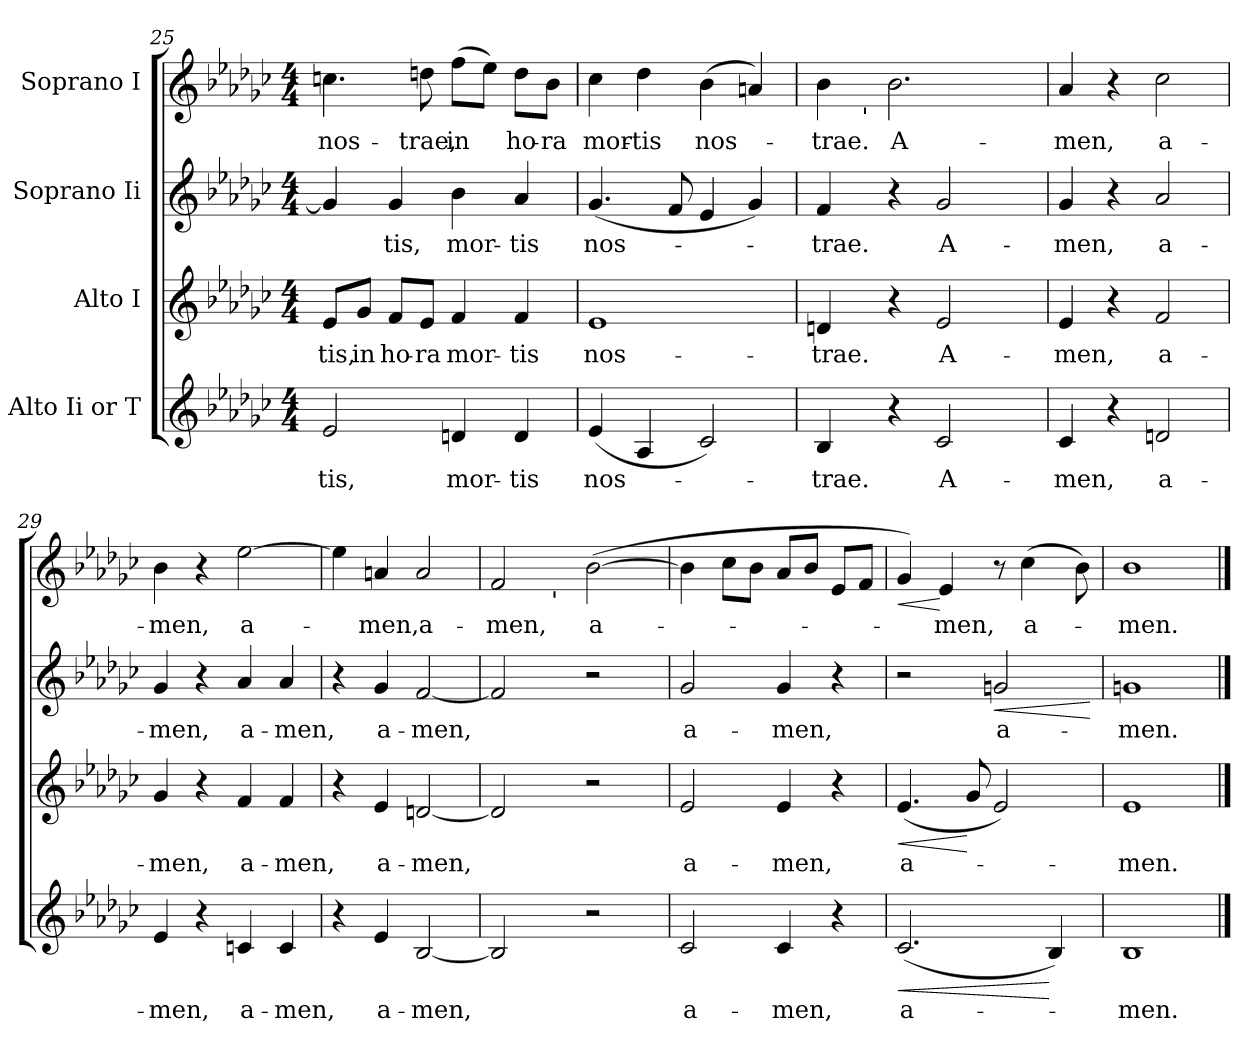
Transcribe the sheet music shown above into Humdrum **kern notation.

**kern	**text	**dynam	**kern	**text	**dynam	**kern	**text	**dynam	**kern	**text	**dynam
*part4	*part4	*part4	*part3	*part3	*part3	*part2	*part2	*part2	*part1	*part1	*part1
*staff4	*staff4	*staff4	*staff3	*staff3	*staff3	*staff2	*staff2	*staff2	*staff1	*staff1	*staff1
*I"Alto Ii or T	*	*	*I"Alto I	*	*	*I"Soprano Ii	*	*	*I"Soprano I	*	*
*clefG2	*	*	*clefG2	*	*	*clefG2	*	*	*clefG2	*	*
*k[b-e-a-d-g-c-]	*	*	*k[b-e-a-d-g-c-]	*	*	*k[b-e-a-d-g-c-]	*	*	*k[b-e-a-d-g-c-]	*	*
*G-:	*	*	*G-:	*	*	*G-:	*	*	*G-:	*	*
*M4/4	*	*	*M4/4	*	*	*M4/4	*	*	*M4/4	*	*
=25	=25	=25	=25	=25	=25	=25	=25	=25	=25	=25	=25
!	!LO:LY:b	!	!	!LO:LY:b	!	!	!	!	!	!LO:LY:b	!
2e-/	-tis,	.	8e-/L	-tis,	.	4g-/]	.	.	4.ccn\	nos-	.
!	!	!	!	!LO:LY:b	!	!	!	!	!	!	!
.	.	.	8g-/J	in	.	.	.	.	.	.	.
!	!	!	!	!LO:LY:b	!	!	!LO:LY:b	!	!	!	!
.	.	.	8f/L	ho-	.	4g-/	-tis,	.	.	.	.
!	!	!	!	!LO:LY:b:rj	!	!	!	!	!	!LO:LY:b	!
.	.	.	8e-/J	-ra	.	.	.	.	8ddn\	-trae,	.
!	!LO:LY:b	!	!	!LO:LY:b	!	!	!LO:LY:b	!	!	!LO:LY:b	!
4dn/	mor-	.	4f/	mor-	.	4b-\	mor-	.	(>8ff\L	in	.
.	.	.	.	.	.	.	.	.	8ee-\J)	.	.
!	!LO:LY:b:rj	!	!	!LO:LY:b:rj	!	!	!LO:LY:b:rj	!	!	!LO:LY:b	!
4d/	-tis	.	4f/	-tis	.	4a-/	-tis	.	8dd\L	ho-	.
!	!	!	!	!	!	!	!	!	!	!LO:LY:b:rj	!
.	.	.	.	.	.	.	.	.	8b-\J	-ra	.
=26	=26	=26	=26	=26	=26	=26	=26	=26	=26	=26	=26
!	!LO:LY:b	!	!	!LO:LY:b	!	!	!LO:LY:b	!	!	!LO:LY:b	!
(<4e-/	nos-	.	1e-	nos-	.	(<4.g-/	nos-	.	4cc-\	mor-	.
!	!	!	!	!	!	!	!	!	!	!LO:LY:b:rj	!
4A-/	.	.	.	.	.	.	.	.	4dd-\	-tis	.
.	.	.	.	.	.	8f/	.	.	.	.	.
!	!	!	!	!	!	!	!	!	!	!LO:LY:b	!
2c-/)	.	.	.	.	.	4e-/	.	.	(>4b-\	nos-	.
.	.	.	.	.	.	4g-/)	.	.	4an/)	.	.
=27	=27	=27	=27	=27	=27	=27	=27	=27	=27	=27	=27
!	!LO:LY:b	!	!	!LO:LY:b	!	!	!LO:LY:b	!	!	!LO:LY:b	!
*	*	*	*	*	*	*	*	*	*^	*	*
4B-/	-trae.	.	4dn/	-trae.	.	4f/	-trae.	.	4b-\	8ryy	-trae.	.
.	.	.	.	.	.	.	.	.	.	32ryy	.	.
!	!	!	!	!	!	!	!	!	!	!LO:TX:b:t='	!	!
.	.	.	.	.	.	.	.	.	.	2ryy	.	.
!	!	!	!	!	!	!	!	!	!	!	!LO:LY:b	!
4r	.	.	4r	.	.	4r	.	.	2.b-\	.	A-	.
!	!LO:LY:b	!	!	!LO:LY:b	!	!	!LO:LY:b	!	!	!	!	!
2c-/	A-	.	2e-/	A-	.	2g-/	A-	.	.	.	.	.
.	.	.	.	.	.	.	.	.	.	4ryy	.	.
.	.	.	.	.	.	.	.	.	.	16.ryy	.	.
=28	=28	=28	=28	=28	=28	=28	=28	=28	=28	=28	=28	=28
!	!LO:LY:b	!	!	!LO:LY:b	!	!	!LO:LY:b	!	!	!	!LO:LY:b	!
*	*	*	*	*	*	*	*	*	*v	*v	*	*
4c-/	-men,	.	4e-/	-men,	.	4g-/	-men,	.	4a-/	-men,	.
4r	.	.	4r	.	.	4r	.	.	4r	.	.
!	!LO:LY:b	!	!	!LO:LY:b	!	!	!LO:LY:b	!	!	!LO:LY:b	!
2dn/	a-	.	2f/	a-	.	2a-/	a-	.	2cc-\	a-	.
!!LO:LB:g=z
=29	=29	=29	=29	=29	=29	=29	=29	=29	=29	=29	=29
!	!LO:LY:b	!	!	!LO:LY:b	!	!	!LO:LY:b	!	!	!LO:LY:b	!
4e-/	-men,	.	4g-/	-men,	.	4g-/	-men,	.	4b->\	-men,	.
4r	.	.	4r	.	.	4r	.	.	4r	.	.
!	!LO:LY:b	!	!	!LO:LY:b	!	!	!LO:LY:b	!	!	!LO:LY:b	!
4cn/	a-	.	4f/	a-	.	4a-/	a-	.	[>2ee-\	a-	.
!	!LO:LY:b	!	!	!LO:LY:b	!	!	!LO:LY:b	!	!	!	!
4c/	-men,	.	4f/	-men,	.	4a-/	-men,	.	.	.	.
=30	=30	=30	=30	=30	=30	=30	=30	=30	=30	=30	=30
4r	.	.	4r	.	.	4r	.	.	4ee-\]	.	.
!	!LO:LY:b	!	!	!LO:LY:b	!	!	!LO:LY:b	!	!	!LO:LY:b	!
4e-/	a-	.	4e-/	a-	.	4g-/	a-	.	4an/	-men,	.
!	!LO:LY:b	!	!	!LO:LY:b	!	!	!LO:LY:b	!	!	!LO:LY:b	!
[<2B-/	-men,	.	[<2dn/	-men,	.	[<2f/	-men,	.	2a/	a-	.
=31	=31	=31	=31	=31	=31	=31	=31	=31	=31	=31	=31
!	!	!	!	!	!	!	!	!	!	!LO:LY:b	!
*	*	*	*	*	*	*	*	*	*^	*	*
2B-/]	.	.	2d/]	.	.	2f/]	.	.	2f/	4ryy	-men,	.
.	.	.	.	.	.	.	.	.	.	16ryy	.	.
!	!	!	!	!	!	!	!	!	!	!LO:TX:b:t='	!	!
.	.	.	.	.	.	.	.	.	.	2ryy	.	.
!	!	!	!	!	!	!	!	!	!	!	!LO:LY:b	!
2r	.	.	2r	.	.	2r	.	.	(>[>2b-\	.	a-	.
.	.	.	.	.	.	.	.	.	.	8.ryy	.	.
=32	=32	=32	=32	=32	=32	=32	=32	=32	=32	=32	=32	=32
!	!LO:LY:b	!	!	!LO:LY:b	!	!	!LO:LY:b	!	!	!	!	!
*	*	*	*	*	*	*	*	*	*v	*v	*	*
2c-/	a-	.	2e-/	a-	.	2g-/	a-	.	4b-\]	.	.
.	.	.	.	.	.	.	.	.	8cc-\L	.	.
.	.	.	.	.	.	.	.	.	8b-\J	.	.
!	!LO:LY:b	!	!	!LO:LY:b	!	!	!LO:LY:b	!	!	!	!
4c-/	-men,	.	4e-/	-men,	.	4g-/	-men,	.	8a-/L	.	.
.	.	.	.	.	.	.	.	.	8b-/J	.	.
4r	.	.	4r	.	.	4r	.	.	8e-/L	.	.
.	.	.	.	.	.	.	.	.	8f/J	.	.
=33	=33	=33	=33	=33	=33	=33	=33	=33	=33	=33	=33
!	!LO:LY:b	!LO:HP:b	!	!LO:LY:b	!LO:HP:b	!	!	!	!	!	!LO:HP:b
(<2.c-/	a-	<	(<4.e-/	a-	<	2r	.	.	4g-/)	.	<
!	!	!	!	!	!	!	!	!	!	!LO:LY:b	!
.	.	.	.	.	.	.	.	.	4e-/	-men,	[
.	.	.	8g-/	.	[	.	.	.	.	.	.
!	!	!	!	!	!	!	!LO:LY:b	!LO:HP:b	!	!	!
.	.	.	2e-/)	.	.	2gn/	a-	<	8r	.	.
!	!	!	!	!	!	!	!	!	!	!LO:LY:b	!
.	.	.	.	.	.	.	.	.	(>4cc-\	a-	.
4B-/)	.	[	.	.	.	.	.	.	.	.	.
.	.	.	.	.	.	.	.	.	8b-\)	.	.
.	.	.	.	.	.	.	.	[	.	.	.
=34	=34	=34	=34	=34	=34	=34	=34	=34	=34	=34	=34
!	!LO:LY:b	!	!	!LO:LY:b	!	!	!LO:LY:b	!	!	!LO:LY:b	!
1B-	-men.	.	1e-	-men.	.	1gn	-men.	.	1b-	-men.	.
==	==	==	==	==	==	==	==	==	==	==	==
*-	*-	*-	*-	*-	*-	*-	*-	*-	*-	*-	*-
